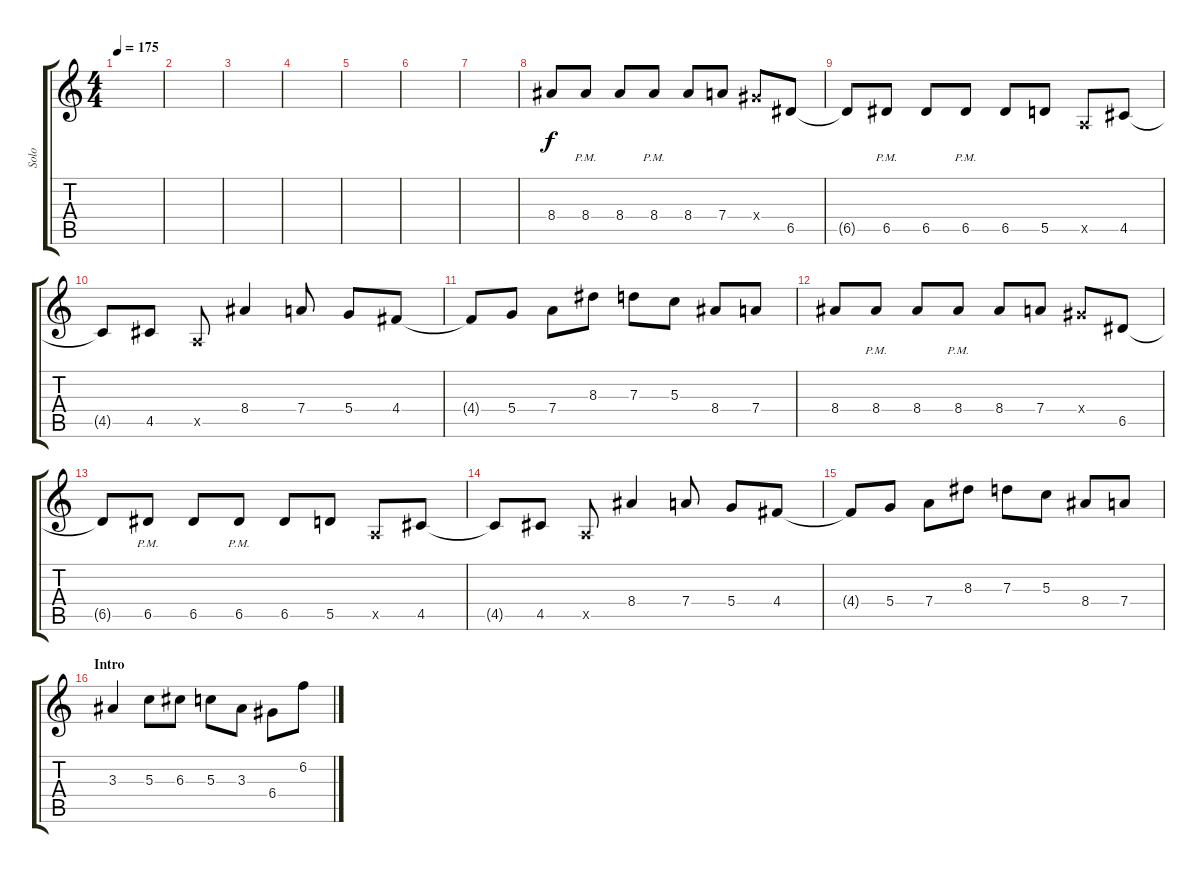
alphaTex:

\track ("Solo" "Solo") {instrument distortionguitar}
\staff {score tabs}
\tuning (E4 B3 G3 D3 A2 E2) {hide}
\ts (4 4)
\tempo 175
\clef g2
\ks c
|
|
|
|
|
|
|
8.4.8{dy f} 8.4{pm}.8 8.4.8 8.4{pm}.8 8.4.8 7.4.8 6.4{x}.8 6.5.8 |
6.5{t}.8 6.5{pm}.8 6.5.8 6.5{pm}.8 6.5.8 5.5.8 0.5{x}.8 4.5.8 |
4.5{t}.8 4.5.8 0.5{x}.8 8.4.4 7.4.8 5.4.8 4.4.8 |
4.4{t}.8 5.4.8 7.4.8 8.3.8 7.3.8 5.3.8 8.4.8 7.4.8 |
8.4.8 8.4{pm}.8 8.4.8 8.4{pm}.8 8.4.8 7.4.8 6.4{x}.8 6.5.8 |
6.5{t}.8 6.5{pm}.8 6.5.8 6.5{pm}.8 6.5.8 5.5.8 0.5{x}.8 4.5.8 |
4.5{t}.8 4.5.8 0.5{x}.8 8.4.4 7.4.8 5.4.8 4.4.8 |
4.4{t}.8 5.4.8 7.4.8 8.3.8 7.3.8 5.3.8 8.4.8 7.4.8 |
\section ("" "Intro")
3.3.4 5.3.8 6.3.8 5.3.8 3.3.8 6.4.8 6.2.8
